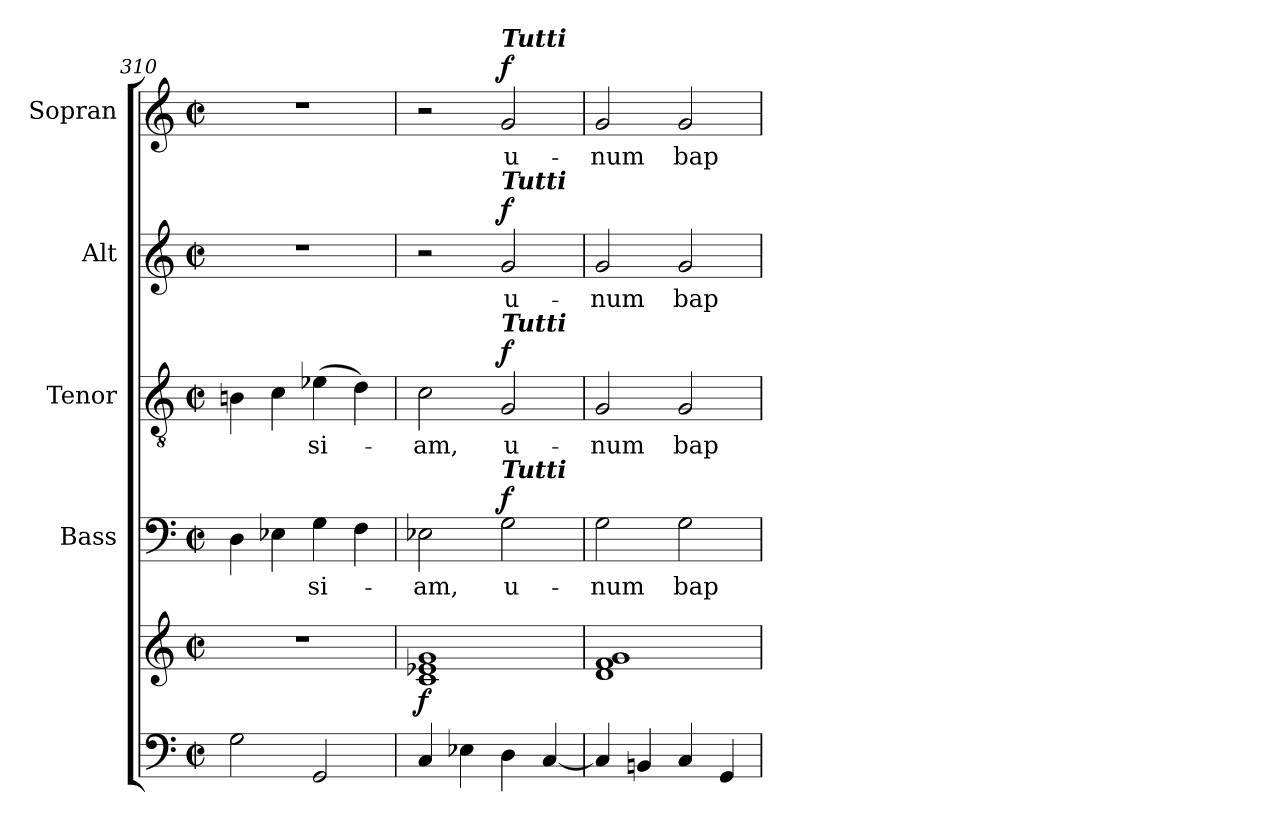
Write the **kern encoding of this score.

**kern	**kern	**dynam	**kern	**text	**dynam	**kern	**text	**dynam	**kern	**text	**dynam	**kern	**text	**dynam
*part5	*part5	*part5	*part4	*part4	*part4	*part3	*part3	*part3	*part2	*part2	*part2	*part1	*part1	*part1
*staff6	*staff5	*staff5/6	*staff4	*staff4	*staff4	*staff3	*staff3	*staff3	*staff2	*staff2	*staff2	*staff1	*staff1	*staff1
*	*	*	*I"Bass	*	*	*I"Tenor	*	*	*I"Alt	*	*	*I"Sopran	*	*
*	*	*	*I'B.	*	*	*I'T.	*	*	*I'A.	*	*	*I'S.	*	*
*clefF4	*clefG2	*	*clefF4	*	*	*clefGv2	*	*	*clefG2	*	*	*clefG2	*	*
*k[]	*k[]	*	*k[]	*	*	*k[]	*	*	*k[]	*	*	*k[]	*	*
*C:	*C:	*	*C:	*	*	*C:	*	*	*C:	*	*	*C:	*	*
*M2/2	*M2/2	*	*M2/2	*	*	*M2/2	*	*	*M2/2	*	*	*M2/2	*	*
*met(c|)	*met(c|)	*	*met(c|)	*	*	*met(c|)	*	*	*met(c|)	*	*	*met(c|)	*	*
=310	=310	=310	=310	=310	=310	=310	=310	=310	=310	=310	=310	=310	=310	=310
2G\	1r	.	4D\	.	.	4Bn\	.	.	1r	.	.	1r	.	.
.	.	.	4E-X\	.	.	4c\	.	.	.	.	.	.	.	.
!	!	!	!	!LO:LY:b	!	!	!LO:LY:b	!	!	!	!	!	!	!
2GG/	.	.	4G\	-si-	.	(>4e-X\	-si-	.	.	.	.	.	.	.
.	.	.	4F\	.	.	4d\)	.	.	.	.	.	.	.	.
=311	=311	=311	=311	=311	=311	=311	=311	=311	=311	=311	=311	=311	=311	=311
!	!	!LO:DY:b	!	!LO:LY:b	!	!	!LO:LY:b	!	!	!	!	!	!	!
4C/	1c 1e-X 1g	f	2E-X\	-am,	.	2c\	-am,	.	2r	.	.	2r	.	.
4E-X\	.	.	.	.	.	.	.	.	.	.	.	.	.	.
!	!	!	!	!	!	!	!	!	!	!	!	!LO:TX:a:Bi:t=Tutti	!	!
!	!	!	!	!	!	!	!	!	!LO:TX:a:Bi:t=Tutti	!	!	!	!	!
!	!	!	!	!	!	!LO:TX:a:Bi:t=Tutti	!	!	!	!	!	!	!	!
!	!	!	!LO:TX:a:Bi:t=Tutti	!	!	!	!	!	!	!	!	!	!	!
!	!	!	!	!LO:LY:b	!LO:DY:a	!	!LO:LY:b	!LO:DY:a	!	!LO:LY:b	!LO:DY:a	!	!LO:LY:b	!LO:DY:a
4D\	.	.	2G\	u-	f	2G/	u-	f	2g/	u-	f	2g/	u-	f
[4C/	.	.	.	.	.	.	.	.	.	.	.	.	.	.
=312	=312	=312	=312	=312	=312	=312	=312	=312	=312	=312	=312	=312	=312	=312
!	!	!	!	!LO:LY:b	!	!	!LO:LY:b	!	!	!LO:LY:b	!	!	!LO:LY:b	!
4C/]	1d 1f 1g	.	2G\	-num	.	2G/	-num	.	2g/	-num	.	2g/	-num	.
4BBn/	.	.	.	.	.	.	.	.	.	.	.	.	.	.
!	!	!	!	!LO:LY:b	!	!	!LO:LY:b	!	!	!LO:LY:b	!	!	!LO:LY:b	!
4C/	.	.	2G\	bap-	.	2G/	bap-	.	2g/	bap-	.	2g/	bap-	.
4GG/	.	.	.	.	.	.	.	.	.	.	.	.	.	.
=	=	=	=	=	=	=	=	=	=	=	=	=	=	=
*-	*-	*-	*-	*-	*-	*-	*-	*-	*-	*-	*-	*-	*-	*-
